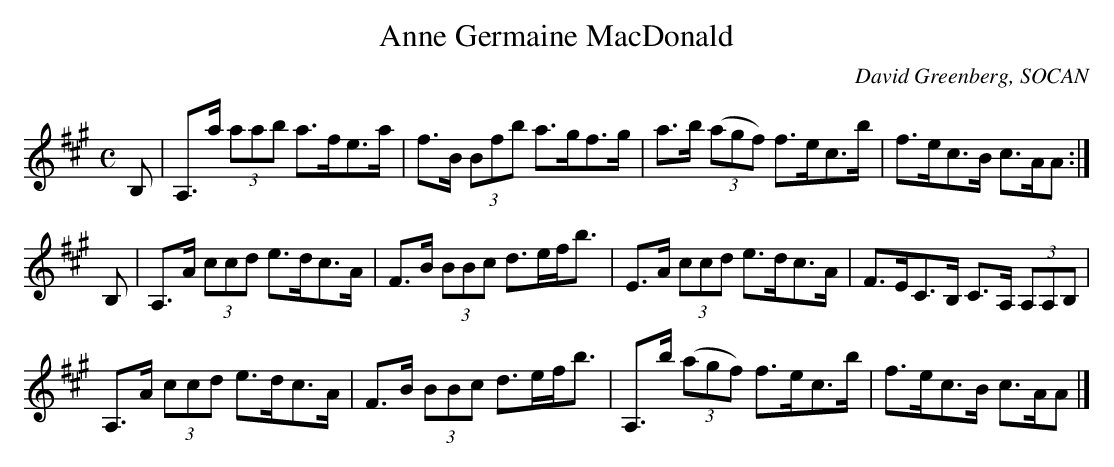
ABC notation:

X:1
T:Anne Germaine MacDonald
C:David Greenberg, SOCAN
L:1/8
M:C
K:A
B,|A,>a (3aab a>fe>a|f>B (3Bfb a>gf>g|a>b(3 (agf) f>ec>b|f>ec>B c>AA:|!
B,|A,>A (3ccd e>dc>A|F>B (3BBc d>ef<b|E>A (3ccd e>dc>A|F>EC>B, C>A, (3A,A,B,|!
A,>A (3ccd e>dc>A|F>B (3BBc d>ef<b|A,>b(3 (agf) f>ec>b|f>ec>B c>AA|]!
